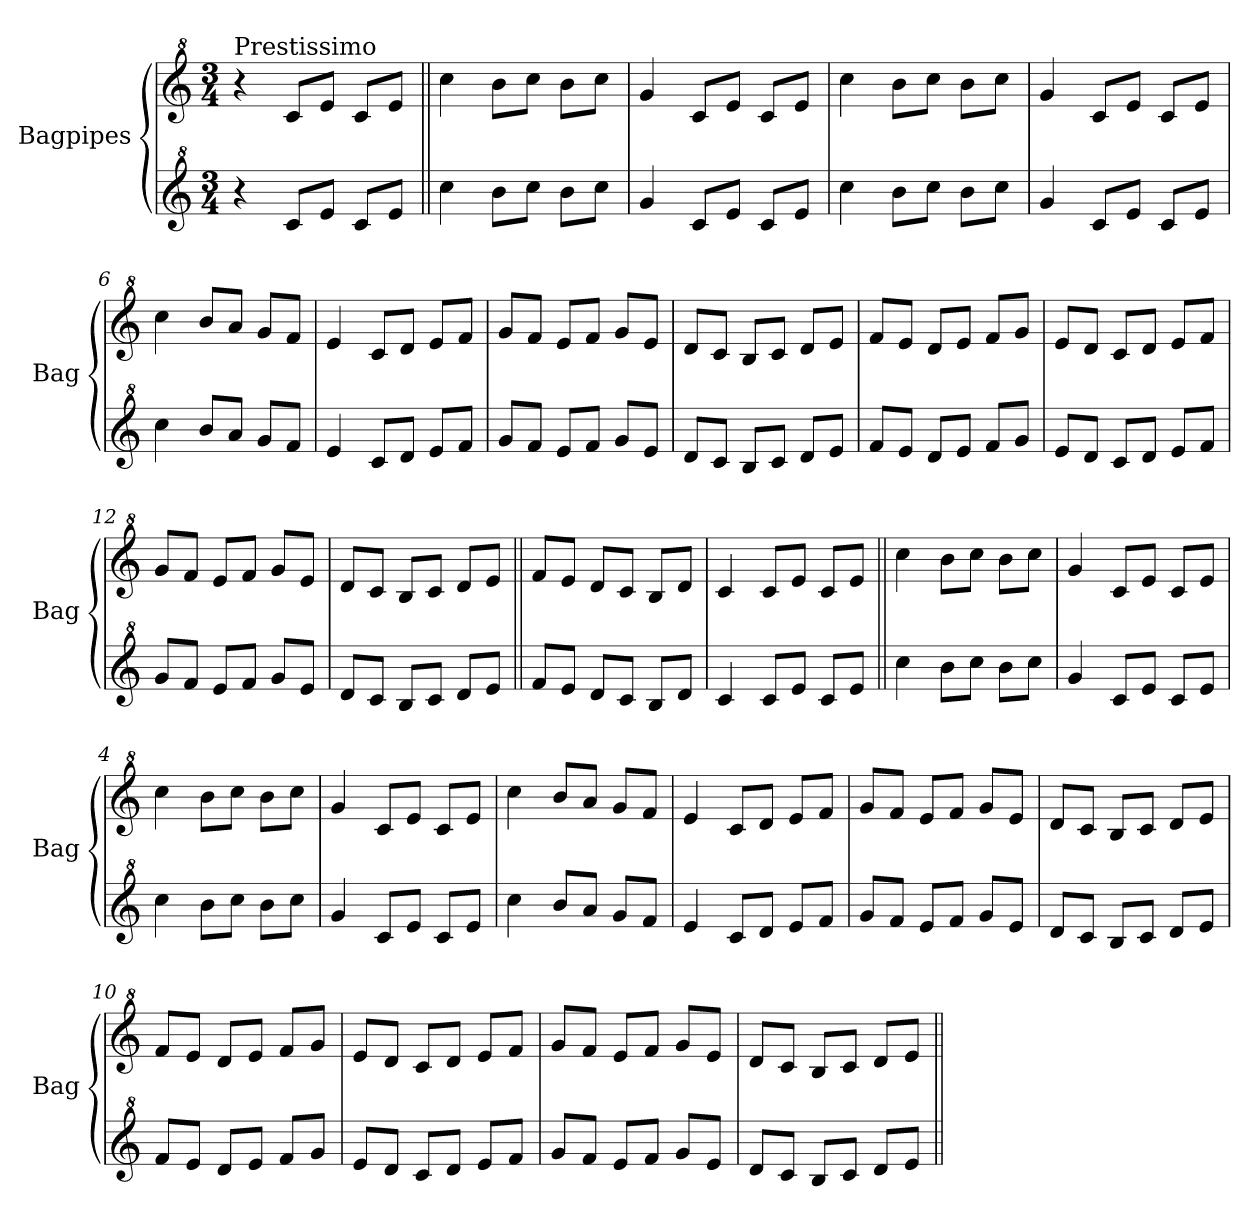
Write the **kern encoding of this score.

**kern	**kern
*part2	*part1
*staff2	*staff1
*I"Bagpipes	*I"Bagpipes
*I'Bag	*I'Bag
*clefG^2	*clefG^2
*k[]	*k[]
*C:	*C:
*M3/4	*M3/4
=1	=1
!	!LO:TX:a:t=Prestissimo
4r	4r
8cc/L	8cc/L
8ee/J	8ee/J
8cc/L	8cc/L
8ee/J	8ee/J
=2||	=2||
4ccc\	4ccc\
8bb\L	8bb\L
8ccc\J	8ccc\J
8bb\L	8bb\L
8ccc\J	8ccc\J
=3	=3
4gg/	4gg/
8cc/L	8cc/L
8ee/J	8ee/J
8cc/L	8cc/L
8ee/J	8ee/J
=4	=4
4ccc\	4ccc\
8bb\L	8bb\L
8ccc\J	8ccc\J
8bb\L	8bb\L
8ccc\J	8ccc\J
=5	=5
4gg/	4gg/
8cc/L	8cc/L
8ee/J	8ee/J
8cc/L	8cc/L
8ee/J	8ee/J
=6	=6
4ccc\	4ccc\
8bb/L	8bb/L
8aa/J	8aa/J
8gg/L	8gg/L
8ff/J	8ff/J
=7	=7
4ee/	4ee/
8cc/L	8cc/L
8dd/J	8dd/J
8ee/L	8ee/L
8ff/J	8ff/J
=8	=8
8gg/L	8gg/L
8ff/J	8ff/J
8ee/L	8ee/L
8ff/J	8ff/J
8gg/L	8gg/L
8ee/J	8ee/J
!!LO:LB:g=z
=9	=9
8dd/L	8dd/L
8cc/J	8cc/J
8b/L	8b/L
8cc/J	8cc/J
8dd/L	8dd/L
8ee/J	8ee/J
=10	=10
8ff/L	8ff/L
8ee/J	8ee/J
8dd/L	8dd/L
8ee/J	8ee/J
8ff/L	8ff/L
8gg/J	8gg/J
=11	=11
8ee/L	8ee/L
8dd/J	8dd/J
8cc/L	8cc/L
8dd/J	8dd/J
8ee/L	8ee/L
8ff/J	8ff/J
=12	=12
8gg/L	8gg/L
8ff/J	8ff/J
8ee/L	8ee/L
8ff/J	8ff/J
8gg/L	8gg/L
8ee/J	8ee/J
=13	=13
8dd/L	8dd/L
8cc/J	8cc/J
8b/L	8b/L
8cc/J	8cc/J
8dd/L	8dd/L
8ee/J	8ee/J
=14||	=14||
8ff/L	8ff/L
8ee/J	8ee/J
8dd/L	8dd/L
8cc/J	8cc/J
8b/L	8b/L
8dd/J	8dd/J
=15	=15
4cc/	4cc/
8cc/L	8cc/L
8ee/J	8ee/J
8cc/L	8cc/L
8ee/J	8ee/J
=2||	=2||
4ccc\	4ccc\
8bb\L	8bb\L
8ccc\J	8ccc\J
8bb\L	8bb\L
8ccc\J	8ccc\J
=3	=3
4gg/	4gg/
8cc/L	8cc/L
8ee/J	8ee/J
8cc/L	8cc/L
8ee/J	8ee/J
=4	=4
4ccc\	4ccc\
8bb\L	8bb\L
8ccc\J	8ccc\J
8bb\L	8bb\L
8ccc\J	8ccc\J
=5	=5
4gg/	4gg/
8cc/L	8cc/L
8ee/J	8ee/J
8cc/L	8cc/L
8ee/J	8ee/J
=6	=6
4ccc\	4ccc\
8bb/L	8bb/L
8aa/J	8aa/J
8gg/L	8gg/L
8ff/J	8ff/J
=7	=7
4ee/	4ee/
8cc/L	8cc/L
8dd/J	8dd/J
8ee/L	8ee/L
8ff/J	8ff/J
=8	=8
8gg/L	8gg/L
8ff/J	8ff/J
8ee/L	8ee/L
8ff/J	8ff/J
8gg/L	8gg/L
8ee/J	8ee/J
!!LO:LB:g=z
=9	=9
8dd/L	8dd/L
8cc/J	8cc/J
8b/L	8b/L
8cc/J	8cc/J
8dd/L	8dd/L
8ee/J	8ee/J
=10	=10
8ff/L	8ff/L
8ee/J	8ee/J
8dd/L	8dd/L
8ee/J	8ee/J
8ff/L	8ff/L
8gg/J	8gg/J
=11	=11
8ee/L	8ee/L
8dd/J	8dd/J
8cc/L	8cc/L
8dd/J	8dd/J
8ee/L	8ee/L
8ff/J	8ff/J
=12	=12
8gg/L	8gg/L
8ff/J	8ff/J
8ee/L	8ee/L
8ff/J	8ff/J
8gg/L	8gg/L
8ee/J	8ee/J
=13	=13
8dd/L	8dd/L
8cc/J	8cc/J
8b/L	8b/L
8cc/J	8cc/J
8dd/L	8dd/L
8ee/J	8ee/J
=||	=||
*-	*-
